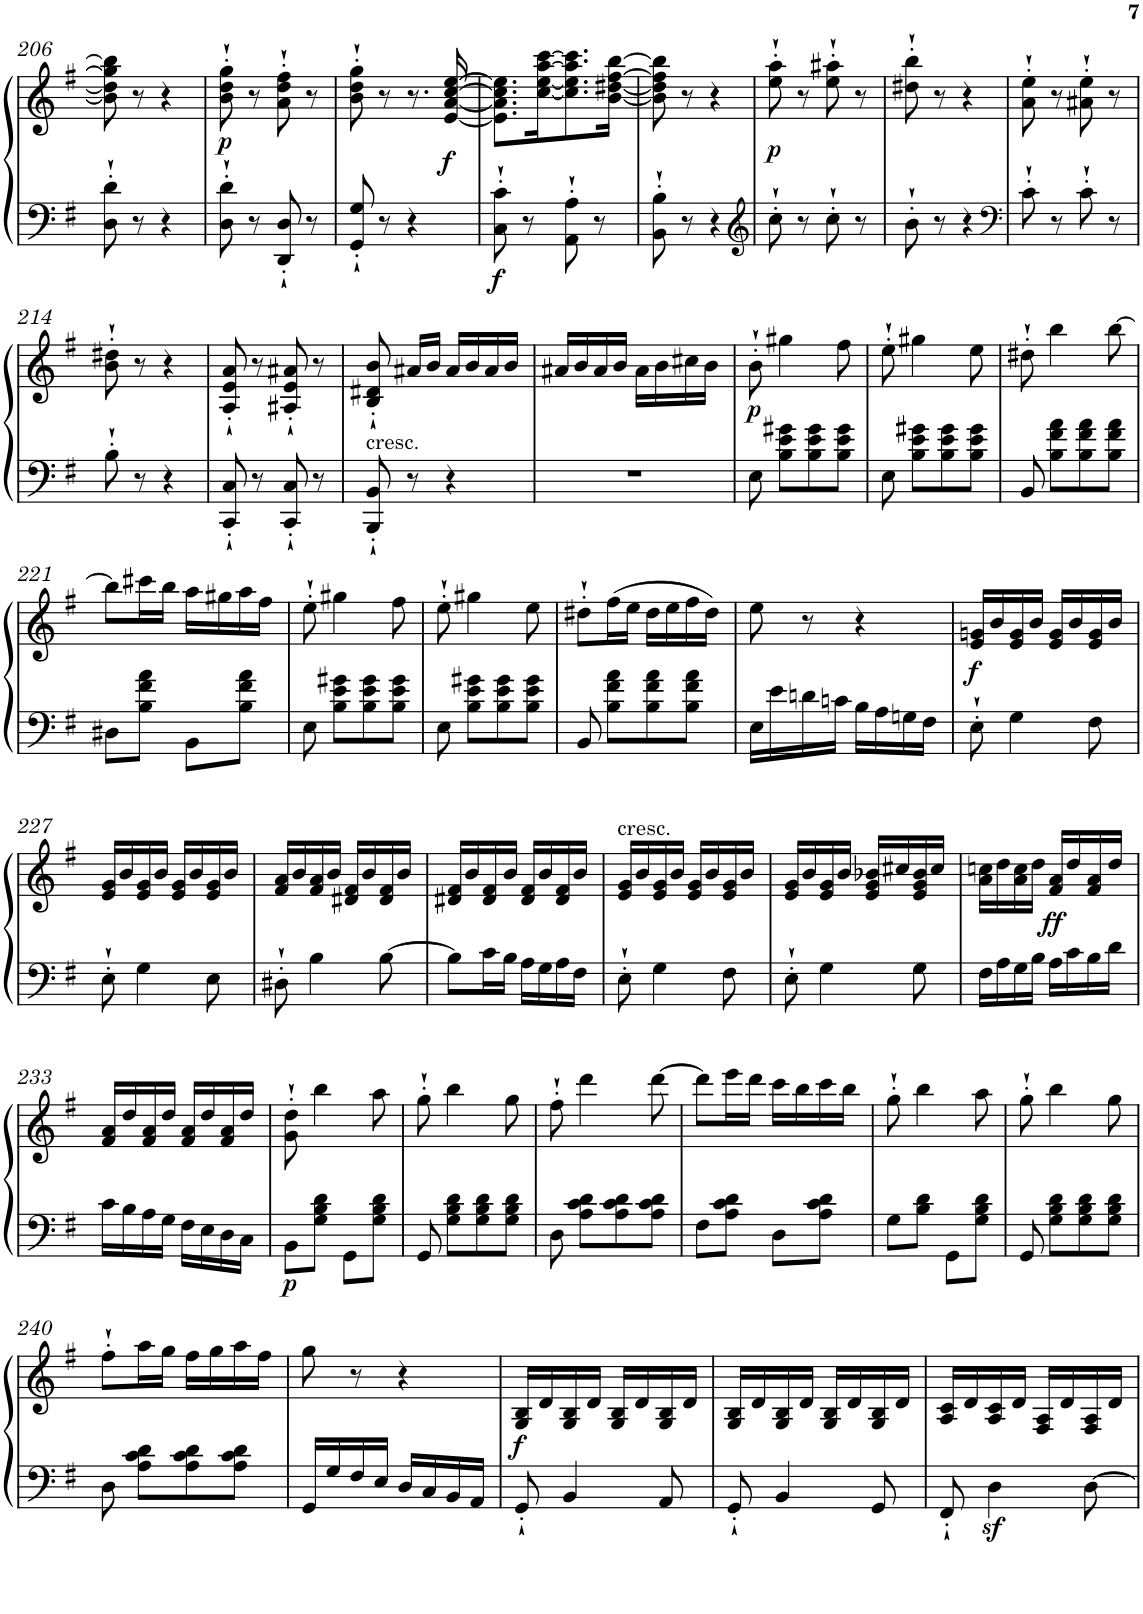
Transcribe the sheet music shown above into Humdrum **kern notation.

**kern	**kern	**dynam
*part1	*part1	*part1
*staff2	*staff1	*staff1/2
*I"Piano	*	*
*I'Pno	*	*
!!LO:PB:g=z
*clefF4	*clefG2	*
*k[f#]	*k[f#]	*
*G:	*G:	*
*M2/4	*M2/4	*
=206	=206	=206
8D\'` 8d\'`	8b\] 8dd\] 8gg\] 8bb\]	.
8r	8r	.
4r	4r	.
=207	=207	=207
!	!	!LO:DY:b
8D\'` 8d\'`	8b\'` 8dd\'` 8gg\'`	p
8r	8r	.
8DD/'` 8D/'`	8a\'` 8dd\'` 8ff#\'`	.
8r	8r	.
=208	=208	=208
8GG/'` 8G/'`	8b\'` 8dd\'` 8gg\'`	.
8r	8r	.
4r	8.r	.
!	!	!LO:DY:b
.	[16e/ [16a/ [16cc/ [16ee/	f
=209	=209	=209
!	!	!LO:DY:b=2
8C\'` 8c\'`	8.e\] 8.a\] 8.cc\] 8.ee\]L	f
8r	.	.
.	[16cc\ [16ee\ [16aa\ [16ccc\K	.
8AA\'` 8A\'`	8.cc\] 8.ee\] 8.aa\] 8.ccc\]	.
8r	.	.
.	[16b\ [16dd#X\ [16ff#\ [16bb\Jk	.
=210	=210	=210
8BB\'` 8B\'`	8b\] 8dd#\] 8ff#\] 8bb\]	.
8r	8r	.
4r	4r	.
=211	=211	=211
*clefG2	*	*
!	!	!LO:DY:b
8cc'`\	8ee\'` 8aa\'`	p
8r	8r	.
8cc'`\	8ee\'` 8aa#X\'`	.
8r	8r	.
=212	=212	=212
8b'`\	8dd#X\'` 8bb\'`	.
8r	8r	.
4r	4r	.
=213	=213	=213
*clefF4	*	*
8c'`\	8a\'` 8ee\'`	.
8r	8r	.
8c'`\	8a#X\'` 8ee\'`	.
8r	8r	.
!!LO:LB:g=z
=214	=214	=214
8B'`\	8b\'` 8dd#X\'`	.
8r	8r	.
4r	4r	.
=215	=215	=215
8CC/'` 8C/'`	8A/'` 8e/'` 8a/'`	.
8r	8r	.
8CC/'` 8C/'`	8A#X/'` 8e/'` 8a#X/'`	.
8r	8r	.
=216	=216	=216
!LO:TX:a:t=cresc.	!	!
8BBB/'` 8BB/'`	8B/'` 8d#X/'` 8b/'`	.
8r	16a#X/LL	.
.	16b/JJ	.
4r	16a#/LL	.
.	16b/	.
.	16a#/	.
.	16b/JJ	.
=217	=217	=217
2r	16a#X/LL	.
.	16b/	.
.	16a#/	.
.	16b/JJ	.
.	16a#\LL	.
.	16b\	.
.	16cc#X\	.
.	16b\JJ	.
=218	=218	=218
!	!	!LO:DY:b
8E\	8b'`\	p
8B\ 8e\ 8g#X\L	4gg#X\	.
8B\ 8e\ 8g#\	.	.
8B\ 8e\ 8g#\J	8ff#\	.
=219	=219	=219
8E\	8ee'`\	.
8B\ 8e\ 8g#X\L	4gg#X\	.
8B\ 8e\ 8g#\	.	.
8B\ 8e\ 8g#\J	8ee\	.
=220	=220	=220
8BB/	8dd#X'`\	.
8B\ 8f#\ 8a\L	4bb\	.
8B\ 8f#\ 8a\	.	.
8B\ 8f#\ 8a\J	[8bb\	.
!!LO:LB:g=z
=221	=221	=221
8D#X\L	8bb\L]	.
8B\ 8f#\ 8a\J	16ccc#X\L	.
.	16bb\JJ	.
8BB\L	16aa\LL	.
.	16gg#X\	.
8B\ 8f#\ 8a\J	16aa\	.
.	16ff#\JJ	.
=222	=222	=222
8E\	8ee'`\	.
8B\ 8e\ 8g#X\L	4gg#X\	.
8B\ 8e\ 8g#\	.	.
8B\ 8e\ 8g#\J	8ff#\	.
=223	=223	=223
8E\	8ee'`\	.
8B\ 8e\ 8g#X\L	4gg#X\	.
8B\ 8e\ 8g#\	.	.
8B\ 8e\ 8g#\J	8ee\	.
=224	=224	=224
8BB/	8dd#X'`\L	.
8B\ 8f#\ 8a\L	(>16ff#\L	.
.	16ee\JJ	.
8B\ 8f#\ 8a\	16dd#\LL	.
.	16ee\	.
8B\ 8f#\ 8a\J	16ff#\	.
.	16dd#\JJ)	.
=225	=225	=225
16E\LL	8ee\	.
16e\	.	.
16dn\	8r	.
16cn\JJ	.	.
16B\LL	4r	.
16A\	.	.
16Gn\	.	.
16F#\JJ	.	.
=226	=226	=226
!	!	!LO:DY:b
8E'`\	16e/ 16gn/LL	f
.	16b/	.
4G\	16e/ 16g/	.
.	16b/JJ	.
.	16e/ 16g/LL	.
.	16b/	.
8F#\	16e/ 16g/	.
.	16b/JJ	.
!!LO:LB:g=z
=227	=227	=227
8E'`\	16e/ 16g/LL	.
.	16b/	.
4G\	16e/ 16g/	.
.	16b/JJ	.
.	16e/ 16g/LL	.
.	16b/	.
8E\	16e/ 16g/	.
.	16b/JJ	.
=228	=228	=228
8D#X'`\	16f#/ 16a/LL	.
.	16b/	.
4B\	16f#/ 16a/	.
.	16b/JJ	.
.	16d#X/ 16f#/LL	.
.	16b/	.
[8B\	16d#/ 16f#/	.
.	16b/JJ	.
=229	=229	=229
8B\L]	16d#X/ 16f#/LL	.
.	16b/	.
16c\L	16d#/ 16f#/	.
16B\JJ	16b/JJ	.
16A\LL	16d#/ 16f#/LL	.
16G\	16b/	.
16A\	16d#/ 16f#/	.
16F#\JJ	16b/JJ	.
=230	=230	=230
!	!LO:TX:a:t=cresc.	!
8E'`\	16e/ 16g/LL	.
.	16b/	.
4G\	16e/ 16g/	.
.	16b/JJ	.
.	16e/ 16g/LL	.
.	16b/	.
8F#\	16e/ 16g/	.
.	16b/JJ	.
=231	=231	=231
8E'`\	16e/ 16g/LL	.
.	16b/	.
4G\	16e/ 16g/	.
.	16b/JJ	.
.	16e/ 16g/ 16b-X/LL	.
.	16cc#X/	.
8G\	16e/ 16g/ 16b-/	.
.	16cc#/JJ	.
=232	=232	=232
16F#\LL	16a\ 16ccn\LL	.
16A\	16dd\	.
16G\	16a\ 16cc\	.
16B\JJ	16dd\JJ	.
!	!	!LO:DY:b
16A\LL	16f#/ 16a/LL	ff
16c\	16dd/	.
16B\	16f#/ 16a/	.
16d\JJ	16dd/JJ	.
!!LO:LB:g=z
=233	=233	=233
16c\LL	16f#/ 16a/LL	.
16B\	16dd/	.
16A\	16f#/ 16a/	.
16G\JJ	16dd/JJ	.
16F#\LL	16f#/ 16a/LL	.
16E\	16dd/	.
16D\	16f#/ 16a/	.
16C\JJ	16dd/JJ	.
=234	=234	=234
!	!	!LO:DY:b=2
8BB\L	8g\'` 8dd\'`	p
8G\ 8B\ 8d\J	4bb\	.
8GG\L	.	.
8G\ 8B\ 8d\J	8aa\	.
=235	=235	=235
8GG/	8gg'`\	.
8G\ 8B\ 8d\L	4bb\	.
8G\ 8B\ 8d\	.	.
8G\ 8B\ 8d\J	8gg\	.
=236	=236	=236
8D\	8ff#'`\	.
8A\ 8c\ 8d\L	4ddd\	.
8A\ 8c\ 8d\	.	.
8A\ 8c\ 8d\J	[8ddd\	.
=237	=237	=237
8F#\L	8ddd\L]	.
8A\ 8c\ 8d\J	16eee\L	.
.	16ddd\JJ	.
8D\L	16ccc\LL	.
.	16bb\	.
8A\ 8c\ 8d\J	16ccc\	.
.	16bb\JJ	.
=238	=238	=238
8G\L	8gg'`\	.
8B\ 8d\J	4bb\	.
8GG\L	.	.
8G\ 8B\ 8d\J	8aa\	.
=239	=239	=239
8GG/	8gg'`\	.
8G\ 8B\ 8d\L	4bb\	.
8G\ 8B\ 8d\	.	.
8G\ 8B\ 8d\J	8gg\	.
!!LO:LB:g=z
=240	=240	=240
8D\	8ff#'`\L	.
8A\ 8c\ 8d\L	16aa\L	.
.	16gg\JJ	.
8A\ 8c\ 8d\	16ff#\LL	.
.	16gg\	.
8A\ 8c\ 8d\J	16aa\	.
.	16ff#\JJ	.
=241	=241	=241
16GG/LL	8gg\	.
16G/	.	.
16F#/	8r	.
16E/JJ	.	.
16D/LL	4r	.
16C/	.	.
16BB/	.	.
16AA/JJ	.	.
=242	=242	=242
!	!	!LO:DY:b
8GG'`/	16G/ 16B/LL	f
.	16d/	.
4BB/	16G/ 16B/	.
.	16d/JJ	.
.	16G/ 16B/LL	.
.	16d/	.
8AA/	16G/ 16B/	.
.	16d/JJ	.
=243	=243	=243
8GG'`/	16G/ 16B/LL	.
.	16d/	.
4BB/	16G/ 16B/	.
.	16d/JJ	.
.	16G/ 16B/LL	.
.	16d/	.
8GG/	16G/ 16B/	.
.	16d/JJ	.
=244	=244	=244
8FF#'`/	16A/ 16c/LL	.
.	16d/	.
4Dz<\	16A/ 16c/	.
.	16d/JJ	.
.	16F#/ 16A/LL	.
.	16d/	.
[8D\	16F#/ 16A/	.
.	16d/JJ	.
=	=	=
*-	*-	*-
